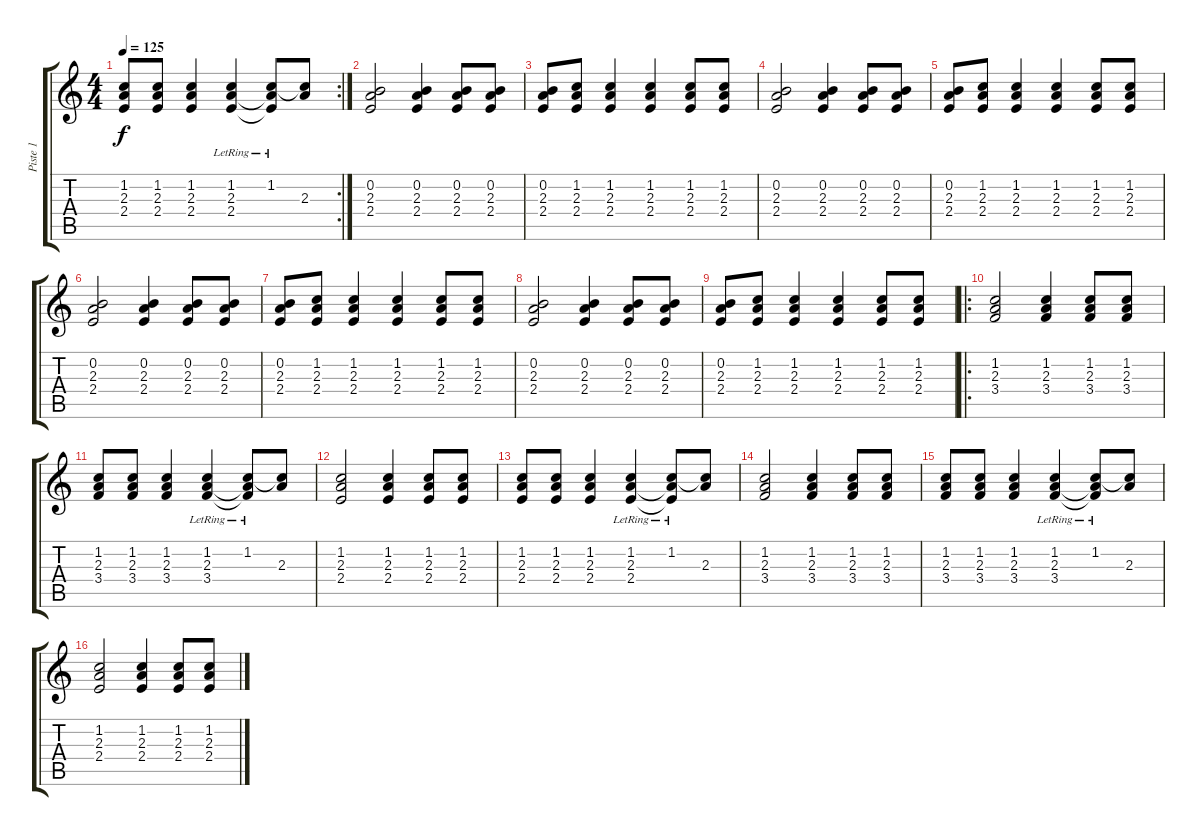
\track ("Piste 1" "Piste 1") {instrument electricguitarjazz}
\staff {score tabs}
\tuning (E4 B3 G3 D3 A2 E2) {hide}
\rc 2
\ts (4 4)
\tempo 125
\clef g2
\ks c
(1.2 2.3 2.4).8{dy f} (1.2 2.3 2.4).8 (1.2 2.3 2.4).4 (1.2 2.3{lr} 2.4{lr}).4 (1.2{lr} 2.3{t} 2.4{t}).8 (1.2{t} 2.3).8 |
(0.2 2.3 2.4).2 (0.2 2.3 2.4).4 (0.2 2.3 2.4).8 (0.2 2.3 2.4).8 |
(0.2 2.3 2.4).8 (1.2 2.3 2.4).8 (1.2 2.3 2.4).4 (1.2 2.3 2.4).4 (1.2 2.3 2.4).8 (1.2 2.3 2.4).8 |
(0.2 2.3 2.4).2 (0.2 2.3 2.4).4 (0.2 2.3 2.4).8 (0.2 2.3 2.4).8 |
(0.2 2.3 2.4).8 (1.2 2.3 2.4).8 (1.2 2.3 2.4).4 (1.2 2.3 2.4).4 (1.2 2.3 2.4).8 (1.2 2.3 2.4).8 |
(0.2 2.3 2.4).2 (0.2 2.3 2.4).4 (0.2 2.3 2.4).8 (0.2 2.3 2.4).8 |
(0.2 2.3 2.4).8 (1.2 2.3 2.4).8 (1.2 2.3 2.4).4 (1.2 2.3 2.4).4 (1.2 2.3 2.4).8 (1.2 2.3 2.4).8 |
(0.2 2.3 2.4).2 (0.2 2.3 2.4).4 (0.2 2.3 2.4).8 (0.2 2.3 2.4).8 |
(0.2 2.3 2.4).8 (1.2 2.3 2.4).8 (1.2 2.3 2.4).4 (1.2 2.3 2.4).4 (1.2 2.3 2.4).8 (1.2 2.3 2.4).8 |
\ro
(1.2 2.3 3.4).2 (1.2 2.3 3.4).4 (1.2 2.3 3.4).8 (1.2 2.3 3.4).8 |
(1.2 2.3 3.4).8 (1.2 2.3 3.4).8 (1.2 2.3 3.4).4 (1.2 2.3{lr} 3.4).4 (1.2{lr} 2.3{t} 3.4{t}).8 (1.2{t} 2.3).8 |
(1.2 2.3 2.4).2 (1.2 2.3 2.4).4 (1.2 2.3 2.4).8 (1.2 2.3 2.4).8 |
(1.2 2.3 2.4).8 (1.2 2.3 2.4).8 (1.2 2.3 2.4).4 (1.2 2.3{lr} 2.4{lr}).4 (1.2{lr} 2.3{t} 2.4{t}).8 (1.2{t} 2.3).8 |
(1.2 2.3 3.4).2 (1.2 2.3 3.4).4 (1.2 2.3 3.4).8 (1.2 2.3 3.4).8 |
(1.2 2.3 3.4).8 (1.2 2.3 3.4).8 (1.2 2.3 3.4).4 (1.2 2.3{lr} 3.4).4 (1.2{lr} 2.3{t} 3.4{t}).8 (1.2{t} 2.3).8 |
(1.2 2.3 2.4).2 (1.2 2.3 2.4).4 (1.2 2.3 2.4).8 (1.2 2.3 2.4).8
